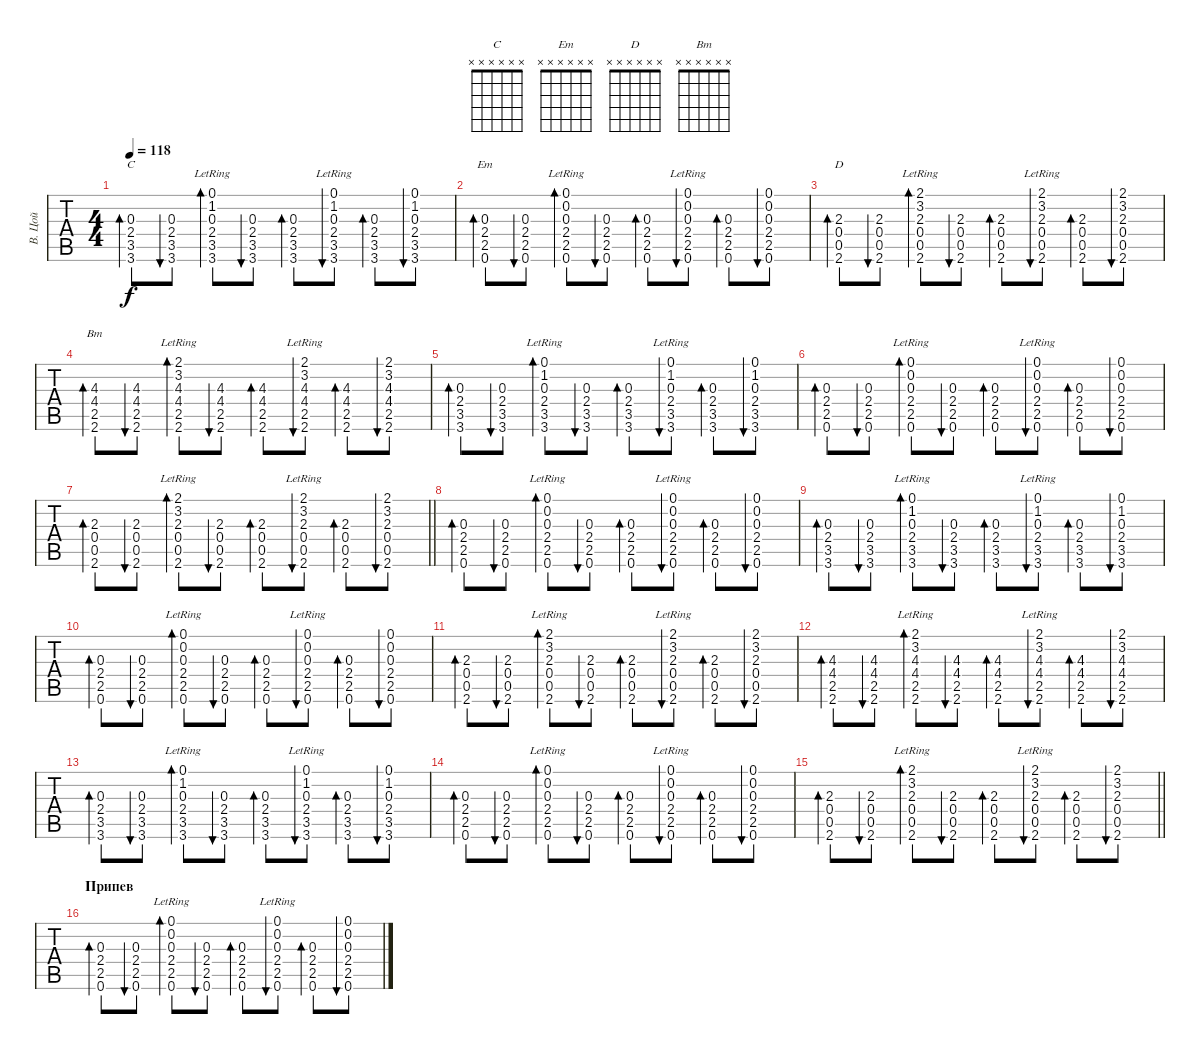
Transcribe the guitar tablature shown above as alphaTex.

\track ("В. Цой" "В. Цой") {instrument acousticguitarsteel}
\staff {tabs}
\tuning (E4 B3 G3 D3 A2 E2) {hide}
\chord ("C" x x x x x x)
\chord ("Em" x x x x x x)
\chord ("D" x x x x x x)
\chord ("Bm" x x x x x x)
\ts (4 4)
\tempo 118
\clef g2
\ks c
(0.3 2.4 3.5 3.6).8{bd 30 ch "C" dy f} (0.3 2.4 3.5 3.6).8{bu 30} (0.1{lr} 1.2{lr} 0.3 2.4 3.5 3.6).8{bd 30} (0.3 2.4 3.5 3.6).8{bu 30} (0.3 2.4 3.5 3.6).8{bd 30} (0.1{lr} 1.2{lr} 0.3 2.4 3.5 3.6).8{bu 30} (0.3 2.4 3.5 3.6).8{bd 30} (0.1 1.2 0.3 2.4 3.5 3.6).8{bu 30} |
(0.3 2.4 2.5 0.6).8{bd 30 ch "Em"} (0.3 2.4 2.5 0.6).8{bu 30} (0.1{lr} 0.2{lr} 0.3 2.4 2.5 0.6).8{bd 30} (0.3 2.4 2.5 0.6).8{bu 30} (0.3 2.4 2.5 0.6).8{bd 30} (0.1{lr} 0.2{lr} 0.3 2.4 2.5 0.6).8{bu 30} (0.3 2.4 2.5 0.6).8{bd 30} (0.1 0.2 0.3 2.4 2.5 0.6).8{bu 30} |
(2.3 0.4 0.5 2.6).8{bd 30 ch "D"} (2.3 0.4 0.5 2.6).8{bu 30} (2.1{lr} 3.2{lr} 2.3 0.4 0.5 2.6).8{bd 30} (2.3 0.4 0.5 2.6).8{bu 30} (2.3 0.4 0.5 2.6).8{bd 30} (2.1{lr} 3.2{lr} 2.3 0.4 0.5 2.6).8{bu 30} (2.3 0.4 0.5 2.6).8{bd 30} (2.1 3.2 2.3 0.4 0.5 2.6).8{bu 30} |
(4.3 4.4 2.5 2.6).8{bd 30 ch "Bm"} (4.3 4.4 2.5 2.6).8{bu 30} (2.1{lr} 3.2{lr} 4.3 4.4 2.5 2.6).8{bd 30} (4.3 4.4 2.5 2.6).8{bu 30} (4.3 4.4 2.5 2.6).8{bd 30} (2.1{lr} 3.2{lr} 4.3 4.4 2.5 2.6).8{bu 30} (4.3 4.4 2.5 2.6).8{bd 30} (2.1 3.2 4.3 4.4 2.5 2.6).8{bu 30} |
(0.3 2.4 3.5 3.6).8{bd 30} (0.3 2.4 3.5 3.6).8{bu 30} (0.1{lr} 1.2{lr} 0.3 2.4 3.5 3.6).8{bd 30} (0.3 2.4 3.5 3.6).8{bu 30} (0.3 2.4 3.5 3.6).8{bd 30} (0.1{lr} 1.2{lr} 0.3 2.4 3.5 3.6).8{bu 30} (0.3 2.4 3.5 3.6).8{bd 30} (0.1 1.2 0.3 2.4 3.5 3.6).8{bu 30} |
(0.3 2.4 2.5 0.6).8{bd 30} (0.3 2.4 2.5 0.6).8{bu 30} (0.1{lr} 0.2{lr} 0.3 2.4 2.5 0.6).8{bd 30} (0.3 2.4 2.5 0.6).8{bu 30} (0.3 2.4 2.5 0.6).8{bd 30} (0.1{lr} 0.2{lr} 0.3 2.4 2.5 0.6).8{bu 30} (0.3 2.4 2.5 0.6).8{bd 30} (0.1 0.2 0.3 2.4 2.5 0.6).8{bu 30} |
\barLineRight lightlight
(2.3 0.4 0.5 2.6).8{bd 30} (2.3 0.4 0.5 2.6).8{bu 30} (2.1{lr} 3.2{lr} 2.3 0.4 0.5 2.6).8{bd 30} (2.3 0.4 0.5 2.6).8{bu 30} (2.3 0.4 0.5 2.6).8{bd 30} (2.1{lr} 3.2{lr} 2.3 0.4 0.5 2.6).8{bu 30} (2.3 0.4 0.5 2.6).8{bd 30} (2.1 3.2 2.3 0.4 0.5 2.6).8{bu 30} |
(0.3 2.4 2.5 0.6).8{bd 30} (0.3 2.4 2.5 0.6).8{bu 30} (0.1{lr} 0.2{lr} 0.3 2.4 2.5 0.6).8{bd 30} (0.3 2.4 2.5 0.6).8{bu 30} (0.3 2.4 2.5 0.6).8{bd 30} (0.1{lr} 0.2{lr} 0.3 2.4 2.5 0.6).8{bu 30} (0.3 2.4 2.5 0.6).8{bd 30} (0.1 0.2 0.3 2.4 2.5 0.6).8{bu 30} |
(0.3 2.4 3.5 3.6).8{bd 30} (0.3 2.4 3.5 3.6).8{bu 30} (0.1{lr} 1.2{lr} 0.3 2.4 3.5 3.6).8{bd 30} (0.3 2.4 3.5 3.6).8{bu 30} (0.3 2.4 3.5 3.6).8{bd 30} (0.1{lr} 1.2{lr} 0.3 2.4 3.5 3.6).8{bu 30} (0.3 2.4 3.5 3.6).8{bd 30} (0.1 1.2 0.3 2.4 3.5 3.6).8{bu 30} |
(0.3 2.4 2.5 0.6).8{bd 30} (0.3 2.4 2.5 0.6).8{bu 30} (0.1{lr} 0.2{lr} 0.3 2.4 2.5 0.6).8{bd 30} (0.3 2.4 2.5 0.6).8{bu 30} (0.3 2.4 2.5 0.6).8{bd 30} (0.1{lr} 0.2{lr} 0.3 2.4 2.5 0.6).8{bu 30} (0.3 2.4 2.5 0.6).8{bd 30} (0.1 0.2 0.3 2.4 2.5 0.6).8{bu 30} |
(2.3 0.4 0.5 2.6).8{bd 30} (2.3 0.4 0.5 2.6).8{bu 30} (2.1{lr} 3.2{lr} 2.3 0.4 0.5 2.6).8{bd 30} (2.3 0.4 0.5 2.6).8{bu 30} (2.3 0.4 0.5 2.6).8{bd 30} (2.1{lr} 3.2{lr} 2.3 0.4 0.5 2.6).8{bu 30} (2.3 0.4 0.5 2.6).8{bd 30} (2.1 3.2 2.3 0.4 0.5 2.6).8{bu 30} |
(4.3 4.4 2.5 2.6).8{bd 30} (4.3 4.4 2.5 2.6).8{bu 30} (2.1{lr} 3.2{lr} 4.3 4.4 2.5 2.6).8{bd 30} (4.3 4.4 2.5 2.6).8{bu 30} (4.3 4.4 2.5 2.6).8{bd 30} (2.1{lr} 3.2{lr} 4.3 4.4 2.5 2.6).8{bu 30} (4.3 4.4 2.5 2.6).8{bd 30} (2.1 3.2 4.3 4.4 2.5 2.6).8{bu 30} |
(0.3 2.4 3.5 3.6).8{bd 30} (0.3 2.4 3.5 3.6).8{bu 30} (0.1{lr} 1.2{lr} 0.3 2.4 3.5 3.6).8{bd 30} (0.3 2.4 3.5 3.6).8{bu 30} (0.3 2.4 3.5 3.6).8{bd 30} (0.1{lr} 1.2{lr} 0.3 2.4 3.5 3.6).8{bu 30} (0.3 2.4 3.5 3.6).8{bd 30} (0.1 1.2 0.3 2.4 3.5 3.6).8{bu 30} |
(0.3 2.4 2.5 0.6).8{bd 30} (0.3 2.4 2.5 0.6).8{bu 30} (0.1{lr} 0.2{lr} 0.3 2.4 2.5 0.6).8{bd 30} (0.3 2.4 2.5 0.6).8{bu 30} (0.3 2.4 2.5 0.6).8{bd 30} (0.1{lr} 0.2{lr} 0.3 2.4 2.5 0.6).8{bu 30} (0.3 2.4 2.5 0.6).8{bd 30} (0.1 0.2 0.3 2.4 2.5 0.6).8{bu 30} |
\barLineRight lightlight
(2.3 0.4 0.5 2.6).8{bd 30} (2.3 0.4 0.5 2.6).8{bu 30} (2.1{lr} 3.2{lr} 2.3 0.4 0.5 2.6).8{bd 30} (2.3 0.4 0.5 2.6).8{bu 30} (2.3 0.4 0.5 2.6).8{bd 30} (2.1{lr} 3.2{lr} 2.3 0.4 0.5 2.6).8{bu 30} (2.3 0.4 0.5 2.6).8{bd 30} (2.1 3.2 2.3 0.4 0.5 2.6).8{bu 30} |
\section ("" "Припев")
(0.3 2.4 2.5 0.6).8{bd 30} (0.3 2.4 2.5 0.6).8{bu 30} (0.1{lr} 0.2{lr} 0.3 2.4 2.5 0.6).8{bd 30} (0.3 2.4 2.5 0.6).8{bu 30} (0.3 2.4 2.5 0.6).8{bd 30} (0.1{lr} 0.2{lr} 0.3 2.4 2.5 0.6).8{bu 30} (0.3 2.4 2.5 0.6).8{bd 30} (0.1 0.2 0.3 2.4 2.5 0.6).8{bu 30}
